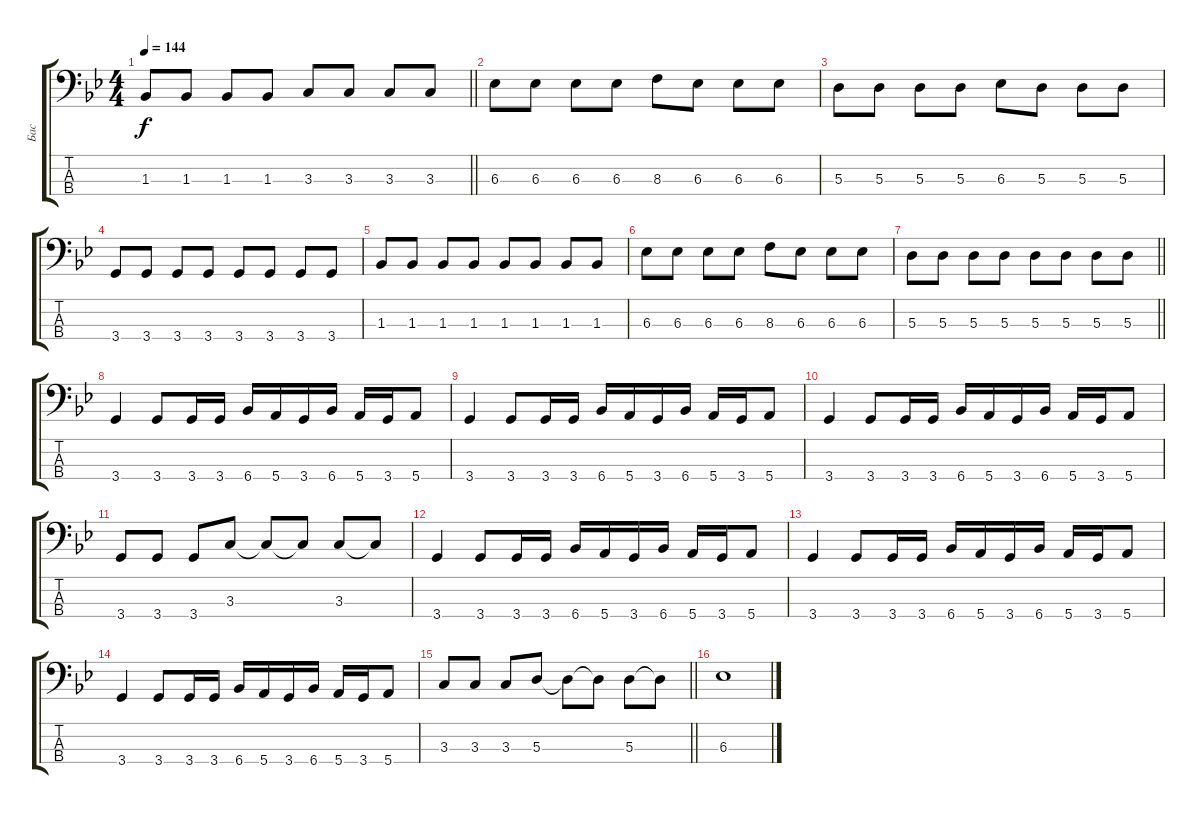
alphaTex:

\track ("Бас" "Бас") {instrument electricbassfinger}
\staff {score tabs}
\tuning (G2 D2 A1 E1) {hide}
\ts (4 4)
\tempo 144
\clef f4
\barLineRight lightlight
\ks gminor
1.3.8{dy f} 1.3.8 1.3.8 1.3.8 3.3.8 3.3.8 3.3.8 3.3.8 |
6.3.8 6.3.8 6.3.8 6.3.8 8.3.8 6.3.8 6.3.8 6.3.8 |
5.3.8 5.3.8 5.3.8 5.3.8 6.3.8 5.3.8 5.3.8 5.3.8 |
3.4.8 3.4.8 3.4.8 3.4.8 3.4.8 3.4.8 3.4.8 3.4.8 |
1.3.8 1.3.8 1.3.8 1.3.8 1.3.8 1.3.8 1.3.8 1.3.8 |
6.3.8 6.3.8 6.3.8 6.3.8 8.3.8 6.3.8 6.3.8 6.3.8 |
\barLineRight lightlight
5.3.8 5.3.8 5.3.8 5.3.8 5.3.8 5.3.8 5.3.8 5.3.8 |
\section ("" "")
3.4.4 3.4.8 3.4.16 3.4.16 6.4.16 5.4.16 3.4.16 6.4.16 5.4.16 3.4.16 5.4.8 |
3.4.4 3.4.8 3.4.16 3.4.16 6.4.16 5.4.16 3.4.16 6.4.16 5.4.16 3.4.16 5.4.8 |
3.4.4 3.4.8 3.4.16 3.4.16 6.4.16 5.4.16 3.4.16 6.4.16 5.4.16 3.4.16 5.4.8 |
3.4.8 3.4.8 3.4.8 3.3.8 3.3{t}.8 3.3{t}.8 3.3.8 3.3{t}.8 |
3.4.4 3.4.8 3.4.16 3.4.16 6.4.16 5.4.16 3.4.16 6.4.16 5.4.16 3.4.16 5.4.8 |
3.4.4 3.4.8 3.4.16 3.4.16 6.4.16 5.4.16 3.4.16 6.4.16 5.4.16 3.4.16 5.4.8 |
3.4.4 3.4.8 3.4.16 3.4.16 6.4.16 5.4.16 3.4.16 6.4.16 5.4.16 3.4.16 5.4.8 |
\barLineRight lightlight
3.3.8 3.3.8 3.3.8 5.3.8 5.3{t}.8 5.3{t}.8 5.3.8 5.3{t}.8 |
\section ("" "")
6.3.1
